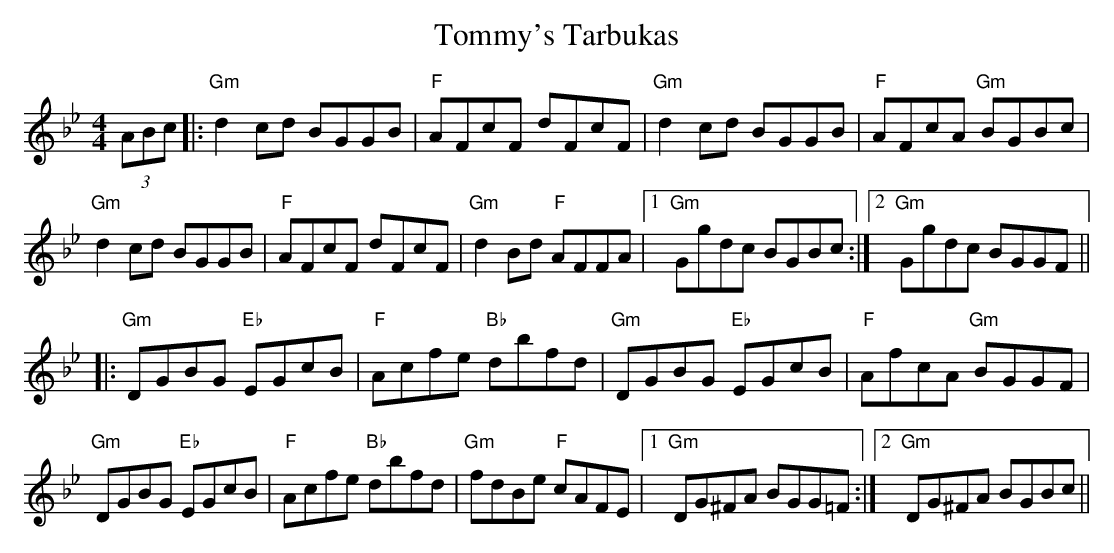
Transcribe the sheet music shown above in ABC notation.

X:1
T: Tommy's Tarbukas
M: 4/4
L: 1/8
K: Gmin
(3ABc|:"Gm"d2 cd BGGB|"F"AFcF dFcF|"Gm"d2 cd BGGB|"F"AFcA "Gm"BGBc|
"Gm"d2 cd BGGB|"F"AFcF dFcF|"Gm"d2 Bd "F"AFFA|1 "Gm"Ggdc BGBc:|2 "Gm"Ggdc BGGF||
|:"Gm"DGBG "Eb"EGcB|"F"Acfe "Bb"dbfd|"Gm"DGBG "Eb"EGcB|"F"AfcA "Gm"BGGF|
"Gm"DGBG "Eb"EGcB|"F"Acfe "Bb"dbfd|"Gm"fdBe "F"cAFE|1 "Gm"DG^FA BGG=F:|2 "Gm"DG^FA BGBc||
